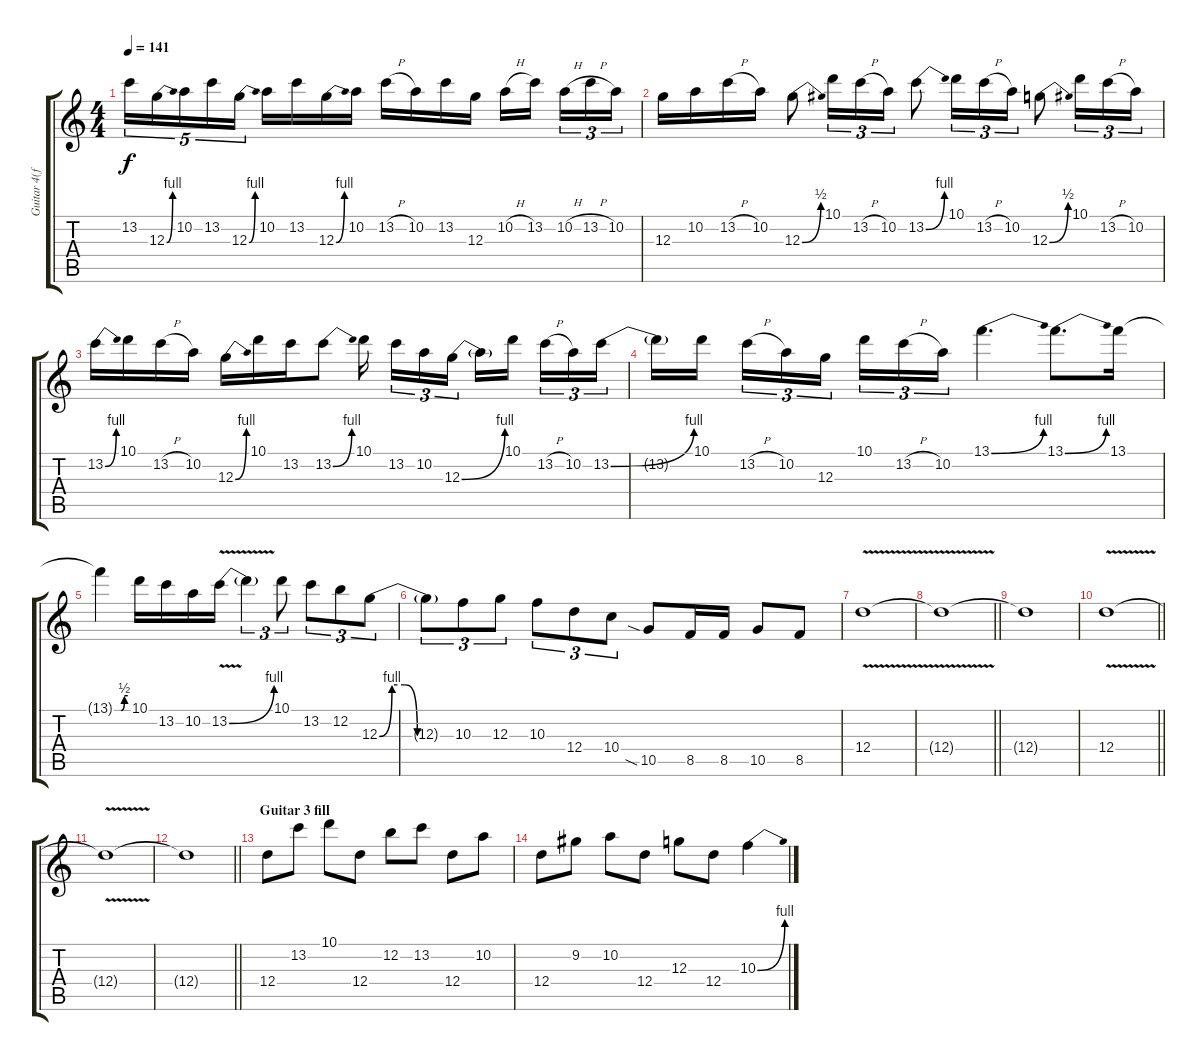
\track ("Guitar 4(fills)" "Guitar 4(f") {instrument distortionguitar}
\staff {score tabs}
\tuning (E4 B3 G3 D3 A2 D2) {hide}
\ts (4 4)
\tempo 141
\clef g2
\ks c
13.2.16{tu (5 4) dy f} 12.3{be (bend 0 0 60 4)}.16{tu (5 4)} 10.2.16{tu (5 4)} 13.2.16{tu (5 4)} 12.3{be (bend 0 0 60 4)}.16{tu (5 4)} 10.2.16 13.2.16 12.3{be (bend 0 0 60 4)}.16 10.2.16 13.2{h}.16 10.2.16 13.2.16 12.3.16 10.2{h}.16 13.2.16{beam splitsecondary} 10.2{h}.16{tu (3 2)} 13.2{h}.16{tu (3 2)} 10.2.16{tu (3 2)} |
12.3.16 10.2.16 13.2{h}.16 10.2.16 12.3{be (bend 0 0 60 2)}.8 10.1.16{tu (3 2)} 13.2{h}.16{tu (3 2)} 10.2.16{tu (3 2)} 13.2{be (bend 0 0 60 4)}.8 10.1.16{tu (3 2)} 13.2{h}.16{tu (3 2)} 10.2.16{tu (3 2)} 12.3{be (bend 0 0 60 2)}.8 10.1.16{tu (3 2)} 13.2{h}.16{tu (3 2)} 10.2.16{tu (3 2)} |
13.2{be (bend 0 0 60 4)}.16 10.1.16 13.2{h}.16 10.2.16 12.3{be (bend 0 0 60 4)}.16 10.1.16 13.2.16 13.2{be (bend 0 0 60 4)}.8 10.1.16{beam splitsecondary} 13.2.16{tu (3 2)} 10.2.16{tu (3 2)} 12.3{be (bend 0 0 60 4)}.16{tu (3 2)} 12.3{t}.16 10.1.16{beam splitsecondary} 13.2{h}.16{tu (3 2)} 10.2.16{tu (3 2)} 13.2{be (bend 0 0 60 4)}.16{tu (3 2)} |
13.2{t}.16 10.1.16{beam splitsecondary} 13.2{h}.16{tu (3 2)} 10.2.16{tu (3 2)} 12.3.16{tu (3 2)} 10.1.16{tu (3 2)} 13.2{h}.16{tu (3 2)} 10.2.16{tu (3 2)} 13.1{be (bend 0 0 60 4)}.4{d} 13.1{be (bend 0 0 60 4)}.8{d} 13.1.16 |
13.1{be (custom 0 0 30 0 45 2 60 2) t}.4 10.1.16 13.2.16 10.2.16 13.2{be (bend 0 0 60 4) v}.16 13.2{t}.4{tu (3 2)} 10.1.8{tu (3 2)} 13.2.8{tu (3 2)} 12.2.8{tu (3 2)} 12.3{be (custom 0 0 10 4 20 4 30 0 60 0)}.8{tu (3 2)} |
12.3{t}.8{tu (3 2)} 10.3.8{tu (3 2)} 12.3.8{tu (3 2)} 10.3.8{tu (3 2)} 12.4.8{tu (3 2)} 10.4.8{tu (3 2)} 10.5{sia}.8 8.5.16 8.5.16 10.5.8 8.5.8 |
12.4{v}.1 |
\barLineRight lightlight
12.4{t}.1 |
12.4{t}.1 |
\barLineRight lightlight
12.4{v}.1 |
12.4{t}.1 |
\barLineRight lightlight
12.4{t}.1 |
\section ("" "Guitar 3 fill")
12.4.8 13.2.8 10.1.8 12.4.8 12.2.8 13.2.8 12.4.8 10.2.8 |
12.4.8 9.2.8 10.2.8 12.4.8 12.3.8 12.4.8 10.3{be (bend 0 0 60 4)}.4
